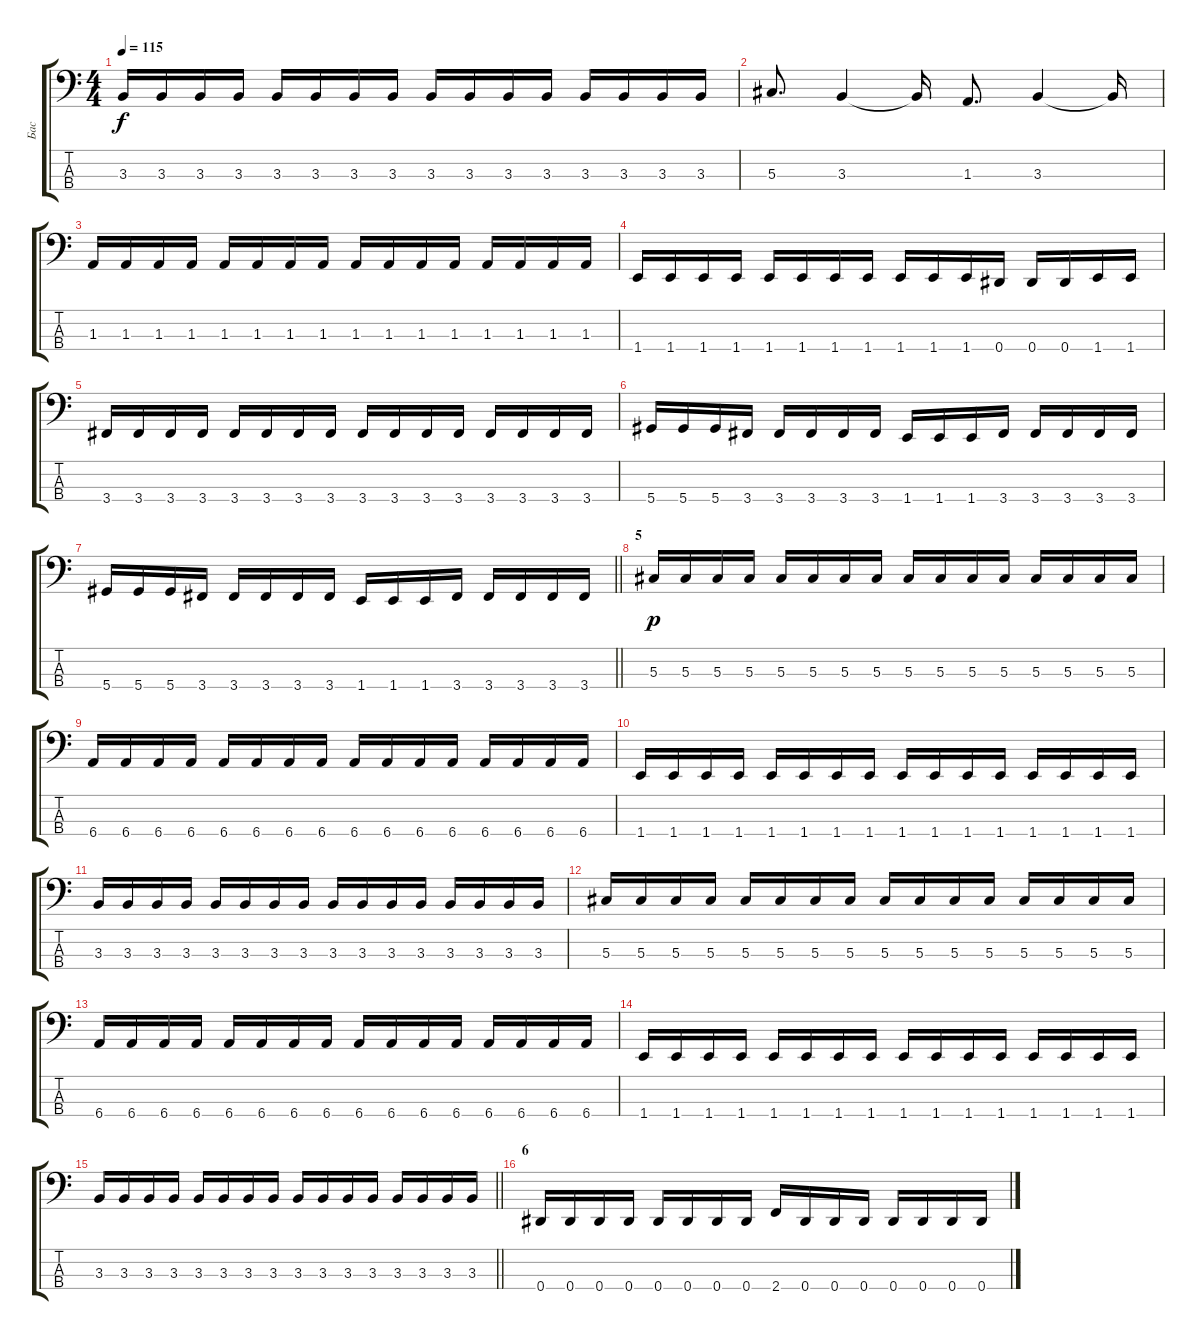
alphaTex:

\track ("Бас" "Бас") {instrument electricbassfinger}
\staff {score tabs}
\tuning (Gb2 Db2 Ab1 Eb1) {hide}
\ts (4 4)
\tempo 115
\clef f4
\ks c
3.3.16{dy f} 3.3.16 3.3.16 3.3.16 3.3.16 3.3.16 3.3.16 3.3.16 3.3.16 3.3.16 3.3.16 3.3.16 3.3.16 3.3.16 3.3.16 3.3.16 |
5.3.8{d} 3.3.4 3.3{t}.16 1.3.8{d} 3.3.4 3.3{t}.16 |
1.3.16 1.3.16 1.3.16 1.3.16 1.3.16 1.3.16 1.3.16 1.3.16 1.3.16 1.3.16 1.3.16 1.3.16 1.3.16 1.3.16 1.3.16 1.3.16 |
1.4.16 1.4.16 1.4.16 1.4.16 1.4.16 1.4.16 1.4.16 1.4.16 1.4.16 1.4.16 1.4.16 0.4.16 0.4.16 0.4.16 1.4.16 1.4.16 |
3.4.16 3.4.16 3.4.16 3.4.16 3.4.16 3.4.16 3.4.16 3.4.16 3.4.16 3.4.16 3.4.16 3.4.16 3.4.16 3.4.16 3.4.16 3.4.16 |
5.4.16 5.4.16 5.4.16 3.4.16 3.4.16 3.4.16 3.4.16 3.4.16 1.4.16 1.4.16 1.4.16 3.4.16 3.4.16 3.4.16 3.4.16 3.4.16 |
\barLineRight lightlight
5.4.16 5.4.16 5.4.16 3.4.16 3.4.16 3.4.16 3.4.16 3.4.16 1.4.16 1.4.16 1.4.16 3.4.16 3.4.16 3.4.16 3.4.16 3.4.16 |
\section ("" "5")
5.3.16{dy p} 5.3.16 5.3.16 5.3.16 5.3.16 5.3.16 5.3.16 5.3.16 5.3.16 5.3.16 5.3.16 5.3.16 5.3.16 5.3.16 5.3.16 5.3.16 |
6.4.16 6.4.16 6.4.16 6.4.16 6.4.16 6.4.16 6.4.16 6.4.16 6.4.16 6.4.16 6.4.16 6.4.16 6.4.16 6.4.16 6.4.16 6.4.16 |
1.4.16 1.4.16 1.4.16 1.4.16 1.4.16 1.4.16 1.4.16 1.4.16 1.4.16 1.4.16 1.4.16 1.4.16 1.4.16 1.4.16 1.4.16 1.4.16 |
3.3.16 3.3.16 3.3.16 3.3.16 3.3.16 3.3.16 3.3.16 3.3.16 3.3.16 3.3.16 3.3.16 3.3.16 3.3.16 3.3.16 3.3.16 3.3.16 |
5.3.16 5.3.16 5.3.16 5.3.16 5.3.16 5.3.16 5.3.16 5.3.16 5.3.16 5.3.16 5.3.16 5.3.16 5.3.16 5.3.16 5.3.16 5.3.16 |
6.4.16 6.4.16 6.4.16 6.4.16 6.4.16 6.4.16 6.4.16 6.4.16 6.4.16 6.4.16 6.4.16 6.4.16 6.4.16 6.4.16 6.4.16 6.4.16 |
1.4.16 1.4.16 1.4.16 1.4.16 1.4.16 1.4.16 1.4.16 1.4.16 1.4.16 1.4.16 1.4.16 1.4.16 1.4.16 1.4.16 1.4.16 1.4.16 |
\barLineRight lightlight
3.3.16 3.3.16 3.3.16 3.3.16 3.3.16 3.3.16 3.3.16 3.3.16 3.3.16 3.3.16 3.3.16 3.3.16 3.3.16 3.3.16 3.3.16 3.3.16 |
\section ("" "6")
0.4.16 0.4.16 0.4.16 0.4.16 0.4.16 0.4.16 0.4.16 0.4.16 2.4.16 0.4.16 0.4.16 0.4.16 0.4.16 0.4.16 0.4.16 0.4.16
